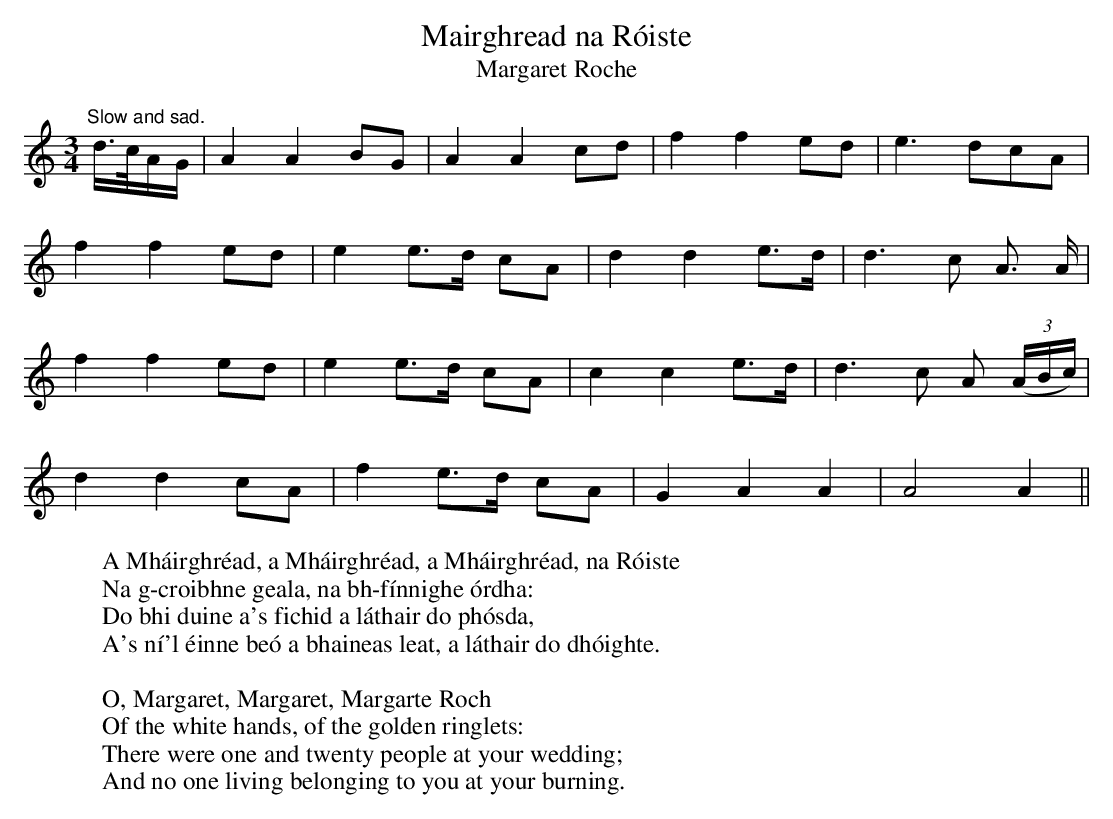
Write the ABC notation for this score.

X:1
T:Mairghread na Róiste
T:Margaret Roche
W:A Mháirghréad, a Mháirghréad, a Mháirghréad, na Róiste
W:Na g-croibhne geala, na bh-fínnighe órdha:
W:Do bhi duine a's fichid a láthair do phósda,
W:A's ní'l éinne beó a bhaineas leat, a láthair do dhóighte.
W:
W:O, Margaret, Margaret, Margarte Roch
W:Of the white hands, of the golden ringlets:
W:There were one and twenty people at your wedding;
W:And no one living belonging to you at your burning.
L:1/8
M:3/4
K:C
"Slow and sad."\
d3/4c//A/G/|A2 A2 BG|A2 A2 cd|f2 f2 ed|e3 dcA|
f2 f2 ed|e2 e>d cA|d2 d2 e>d|d3 c A3/2 A/|
f2 f2 ed|e2 e>d cA|c2 c2 e>d|d3 c A ((3A/B/c/)|
d2 d2 cA|f2 e>d cA|G2 A2 A2|A4 A2||
